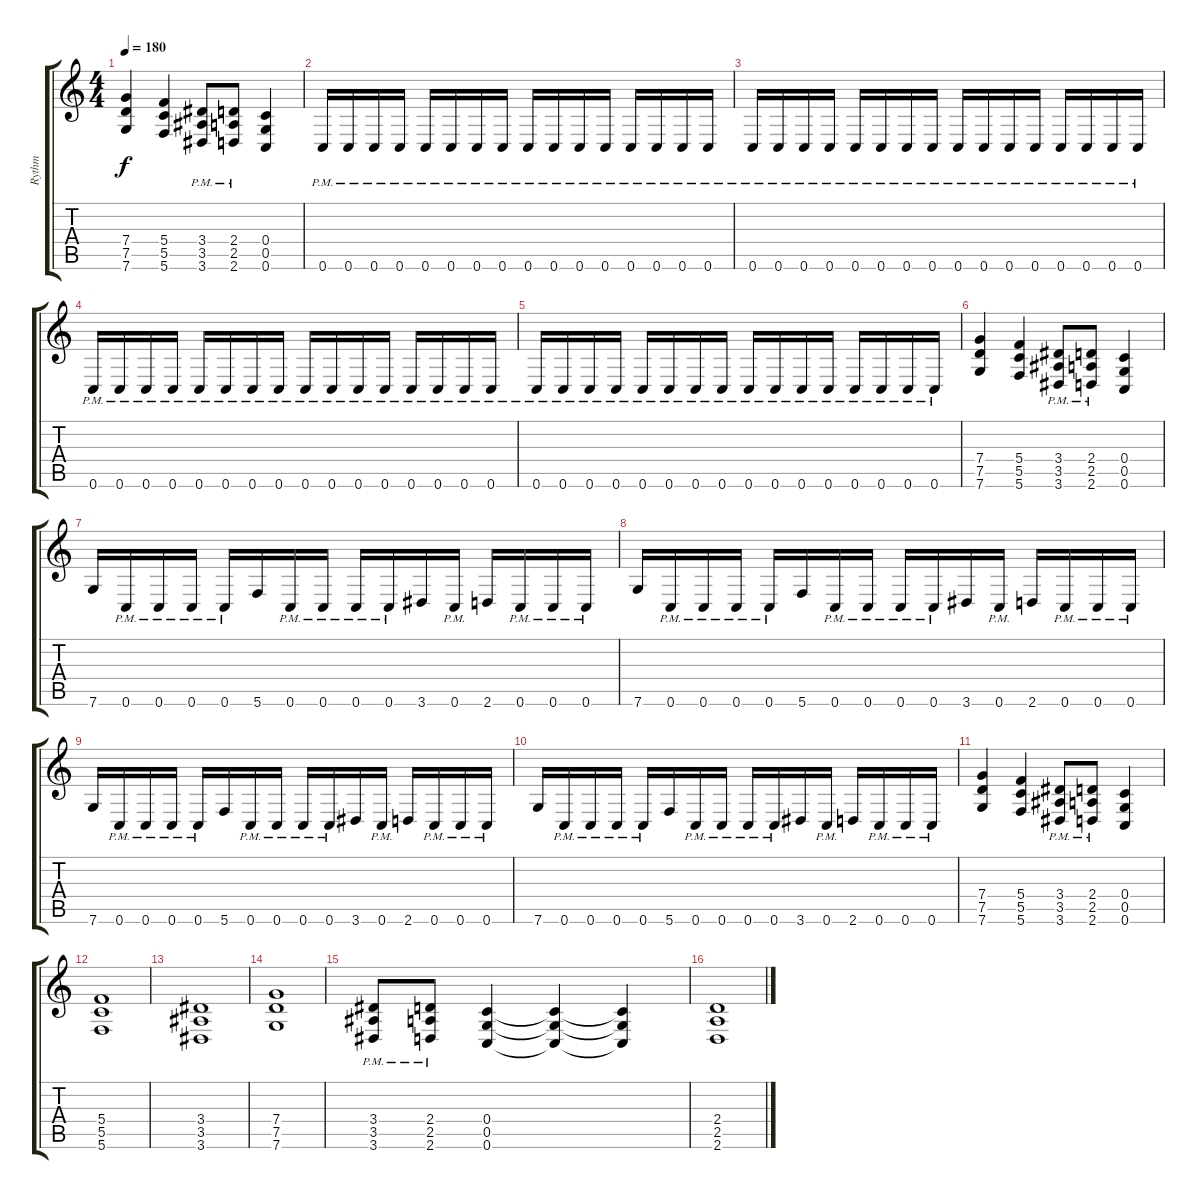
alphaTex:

\track ("Rythm" "Rythm") {instrument distortionguitar}
\staff {score tabs}
\tuning (D4 A3 F3 C3 G2 C2) {hide}
\ts (4 4)
\tempo 180
\clef g2
\ks c
(7.4 7.5 7.6).4{dy f} (5.4 5.5 5.6).4 (3.4{pm} 3.5{pm} 3.6{pm}).8 (2.4{pm} 2.5{pm} 2.6{pm}).8 (0.4 0.5 0.6).4 |
0.6{pm}.16 0.6{pm}.16 0.6{pm}.16 0.6{pm}.16 0.6{pm}.16 0.6{pm}.16 0.6{pm}.16 0.6{pm}.16 0.6{pm}.16 0.6{pm}.16 0.6{pm}.16 0.6{pm}.16 0.6{pm}.16 0.6{pm}.16 0.6{pm}.16 0.6{pm}.16 |
0.6{pm}.16 0.6{pm}.16 0.6{pm}.16 0.6{pm}.16 0.6{pm}.16 0.6{pm}.16 0.6{pm}.16 0.6{pm}.16 0.6{pm}.16 0.6{pm}.16 0.6{pm}.16 0.6{pm}.16 0.6{pm}.16 0.6{pm}.16 0.6{pm}.16 0.6{pm}.16 |
0.6{pm}.16 0.6{pm}.16 0.6{pm}.16 0.6{pm}.16 0.6{pm}.16 0.6{pm}.16 0.6{pm}.16 0.6{pm}.16 0.6{pm}.16 0.6{pm}.16 0.6{pm}.16 0.6{pm}.16 0.6{pm}.16 0.6{pm}.16 0.6{pm}.16 0.6{pm}.16 |
0.6{pm}.16 0.6{pm}.16 0.6{pm}.16 0.6{pm}.16 0.6{pm}.16 0.6{pm}.16 0.6{pm}.16 0.6{pm}.16 0.6{pm}.16 0.6{pm}.16 0.6{pm}.16 0.6{pm}.16 0.6{pm}.16 0.6{pm}.16 0.6{pm}.16 0.6{pm}.16 |
(7.4 7.5 7.6).4 (5.4 5.5 5.6).4 (3.4{pm} 3.5{pm} 3.6{pm}).8 (2.4{pm} 2.5{pm} 2.6{pm}).8 (0.4 0.5 0.6).4 |
7.6.16 0.6{pm}.16 0.6{pm}.16 0.6{pm}.16 0.6{pm}.16 5.6.16 0.6{pm}.16 0.6{pm}.16 0.6{pm}.16 0.6{pm}.16 3.6.16 0.6{pm}.16 2.6.16 0.6{pm}.16 0.6{pm}.16 0.6{pm}.16 |
7.6.16 0.6{pm}.16 0.6{pm}.16 0.6{pm}.16 0.6{pm}.16 5.6.16 0.6{pm}.16 0.6{pm}.16 0.6{pm}.16 0.6{pm}.16 3.6.16 0.6{pm}.16 2.6.16 0.6{pm}.16 0.6{pm}.16 0.6{pm}.16 |
7.6.16 0.6{pm}.16 0.6{pm}.16 0.6{pm}.16 0.6{pm}.16 5.6.16 0.6{pm}.16 0.6{pm}.16 0.6{pm}.16 0.6{pm}.16 3.6.16 0.6{pm}.16 2.6.16 0.6{pm}.16 0.6{pm}.16 0.6{pm}.16 |
7.6.16 0.6{pm}.16 0.6{pm}.16 0.6{pm}.16 0.6{pm}.16 5.6.16 0.6{pm}.16 0.6{pm}.16 0.6{pm}.16 0.6{pm}.16 3.6.16 0.6{pm}.16 2.6.16 0.6{pm}.16 0.6{pm}.16 0.6{pm}.16 |
(7.4 7.5 7.6).4 (5.4 5.5 5.6).4 (3.4{pm} 3.5{pm} 3.6{pm}).8 (2.4{pm} 2.5{pm} 2.6{pm}).8 (0.4 0.5 0.6).4 |
(5.4 5.5 5.6).1 |
(3.4 3.5 3.6).1 |
(7.4 7.5 7.6).1 |
(3.4{pm} 3.5{pm} 3.6{pm}).8 (2.4{pm} 2.5{pm} 2.6{pm}).8 (0.4 0.5 0.6).4 (0.4{t} 0.5{t} 0.6{t}).4 (0.4{t} 0.5{t} 0.6{t}).4 |
(2.4 2.5 2.6).1
